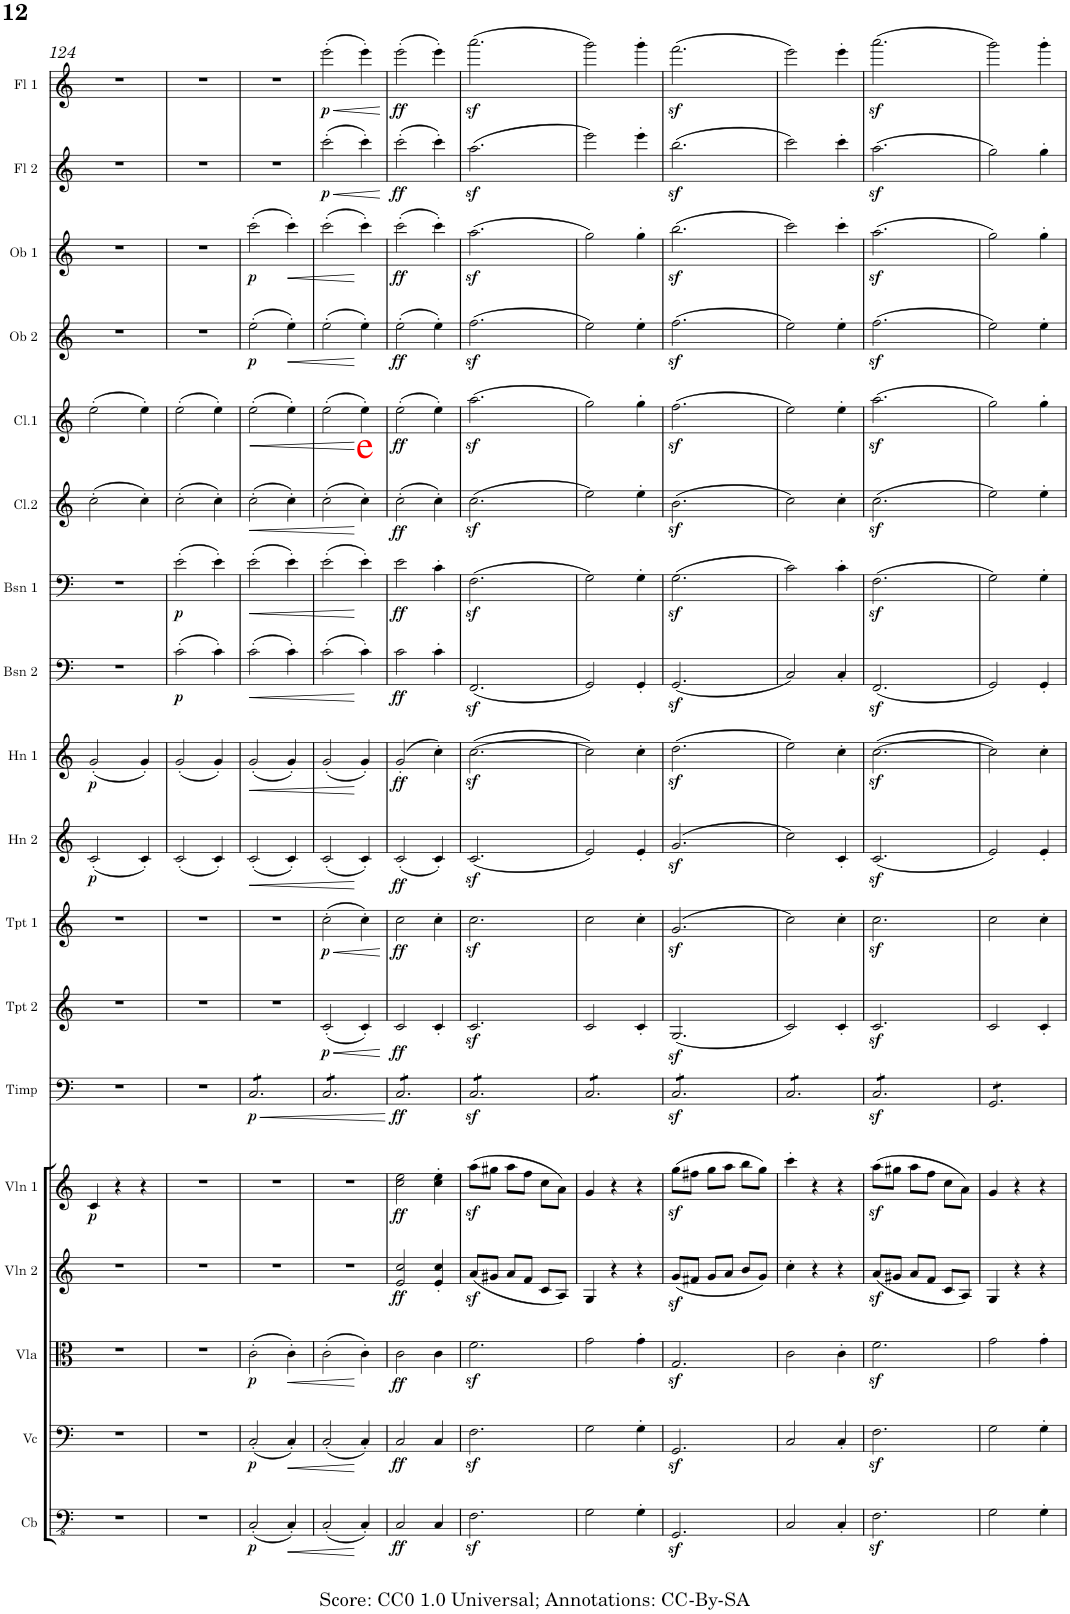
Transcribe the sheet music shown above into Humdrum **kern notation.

**kern	**dynam	**kern	**dynam	**kern	**dynam	**kern	**dynam	**kern	**dynam	**kern	**dynam	**kern	**dynam	**kern	**dynam	**kern	**dynam	**kern	**dynam	**kern	**dynam	**kern	**dynam	**kern	**dynam	**kern	**text	**dynam	**kern	**dynam	**kern	**dynam	**kern	**dynam	**kern	**dynam
*part18	*part18	*part17	*part17	*part16	*part16	*part15	*part15	*part14	*part14	*part13	*part13	*part12	*part12	*part11	*part11	*part10	*part10	*part9	*part9	*part8	*part8	*part7	*part7	*part6	*part6	*part5	*part5	*part5	*part4	*part4	*part3	*part3	*part2	*part2	*part1	*part1
*staff18	*staff18	*staff17	*staff17	*staff16	*staff16	*staff15	*staff15	*staff14	*staff14	*staff13	*staff13	*staff12	*staff12	*staff11	*staff11	*staff10	*staff10	*staff9	*staff9	*staff8	*staff8	*staff7	*staff7	*staff6	*staff6	*staff5	*staff5	*staff5	*staff4	*staff4	*staff3	*staff3	*staff2	*staff2	*staff1	*staff1
*I"Contrabass	*	*I"Violoncello	*	*I"Viola	*	*I"Violin 2	*	*I"Violin 1	*	*I"Timpani	*	*I"C Trumpet 2	*	*I"C Trumpet 1	*	*I"C Horn 2	*	*I"C Horn 1	*	*I"Bassoon 2	*	*I"Bassoon 1	*	*I"C Clarinet 2	*	*I"C Clarinet 1	*	*	*I"Oboe 2	*	*I"Oboe 1	*	*I"Flute 2	*	*I"Flute 1	*
*I'Cb	*	*I'Vc	*	*I'Vla	*	*I'Vln 2	*	*I'Vln 1	*	*I'Timp	*	*I'Tpt 2	*	*I'Tpt 1	*	*I'Hn 2	*	*I'Hn 1	*	*I'Bsn 2	*	*I'Bsn 1	*	*I'Cl.2	*	*I'Cl.1	*	*	*I'Ob 2	*	*I'Ob 1	*	*I'Fl 2	*	*I'Fl 1	*
!!LO:PB:g=z
*clefFv4	*	*clefF4	*	*clefC3	*	*clefG2	*	*clefG2	*	*clefF4	*	*clefG2	*	*clefG2	*	*clefG2	*	*clefG2	*	*clefF4	*	*clefF4	*	*clefG2	*	*clefG2	*	*	*clefG2	*	*clefG2	*	*clefG2	*	*clefG2	*
*	*	*	*	*	*	*	*	*	*	*	*	*	*	*	*	*Trd7c12	*	*Trd7c12	*	*	*	*	*	*Trd1c2	*	*Trd1c2	*	*	*	*	*	*	*	*	*	*
*k[]	*	*k[]	*	*k[]	*	*k[]	*	*k[]	*	*k[]	*	*k[]	*	*k[]	*	*k[]	*	*k[]	*	*k[]	*	*k[]	*	*k[]	*	*k[]	*	*	*k[]	*	*k[]	*	*k[]	*	*k[]	*
*M3/4	*	*M3/4	*	*M3/4	*	*M3/4	*	*M3/4	*	*M3/4	*	*M3/4	*	*M3/4	*	*M3/4	*	*M3/4	*	*M3/4	*	*M3/4	*	*M3/4	*	*M3/4	*	*	*M3/4	*	*M3/4	*	*M3/4	*	*M3/4	*
=124	=124	=124	=124	=124	=124	=124	=124	=124	=124	=124	=124	=124	=124	=124	=124	=124	=124	=124	=124	=124	=124	=124	=124	=124	=124	=124	=124	=124	=124	=124	=124	=124	=124	=124	=124	=124
!	!	!	!	!	!	!	!	!	!LO:DY:b	!	!	!	!	!	!	!	!LO:DY:b	!	!LO:DY:b	!	!	!	!	!	!	!	!	!	!	!	!	!	!	!	!	!
2.r	.	2.r	.	2.r	.	2.r	.	4c/	p	2.r	.	2.r	.	2.r	.	(2c'/	p	(2g'/	p	2.r	.	2.r	.	(2cc'\	.	(2ee'\	.	.	2.r	.	2.r	.	2.r	.	2.r	.
.	.	.	.	.	.	.	.	4r	.	.	.	.	.	.	.	.	.	.	.	.	.	.	.	.	.	.	.	.	.	.	.	.	.	.	.	.
.	.	.	.	.	.	.	.	4r	.	.	.	.	.	.	.	4c'/)	.	4g'/)	.	.	.	.	.	4cc'\)	.	4ee'\)	.	.	.	.	.	.	.	.	.	.
=125	=125	=125	=125	=125	=125	=125	=125	=125	=125	=125	=125	=125	=125	=125	=125	=125	=125	=125	=125	=125	=125	=125	=125	=125	=125	=125	=125	=125	=125	=125	=125	=125	=125	=125	=125	=125
!	!	!	!	!	!	!	!	!	!	!	!	!	!	!	!	!	!	!	!	!	!LO:DY:b	!	!LO:DY:b	!	!	!	!	!	!	!	!	!	!	!	!	!
2.r	.	2.r	.	2.r	.	2.r	.	2.r	.	2.r	.	2.r	.	2.r	.	(2c'/	.	(2g'/	.	(2c'\	p	(2e'\	p	(2cc'\	.	(2ee'\	.	.	2.r	.	2.r	.	2.r	.	2.r	.
.	.	.	.	.	.	.	.	.	.	.	.	.	.	.	.	4c'/)	.	4g'/)	.	4c'\)	.	4e'\)	.	4cc'\)	.	4ee'\)	.	.	.	.	.	.	.	.	.	.
=126	=126	=126	=126	=126	=126	=126	=126	=126	=126	=126	=126	=126	=126	=126	=126	=126	=126	=126	=126	=126	=126	=126	=126	=126	=126	=126	=126	=126	=126	=126	=126	=126	=126	=126	=126	=126
!	!LO:DY:b	!	!LO:DY:b	!	!LO:DY:b	!	!	!	!	!	!LO:HP:b	!	!	!	!	!	!LO:HP:b	!	!LO:HP:b	!	!LO:HP:b	!	!LO:HP:b	!	!LO:HP:b	!	!	!LO:HP:b	!	!	!	!	!	!	!	!
!	!	!	!	!	!	!	!	!	!	!	!LO:DY:n=1:b	!	!	!	!	!	!	!	!	!	!	!	!	!	!	!	!	!	!	!LO:DY:b	!	!LO:DY:b	!	!	!	!
*	*	*	*	*	*	*	*	*	*	*tremolo	*	*	*	*	*	*	*	*	*	*	*	*	*	*	*	*	*	*	*	*	*	*	*	*	*	*
(2CC'/	p	(2C'/	p	(2c'\	p	2.r	.	2.r	.	8C/L	< p	2.r	.	2.r	.	(2c'/	<	(2g'/	<	(2c'\	<	(2e'\	<	(2cc'\	<	(2ee'\	.	<	(2ee'\	p	(2ccc'\	p	2.r	.	2.r	.
.	.	.	.	.	.	.	.	.	.	8C/	.	.	.	.	.	.	.	.	.	.	.	.	.	.	.	.	.	.	.	.	.	.	.	.	.	.
.	.	.	.	.	.	.	.	.	.	8C/	.	.	.	.	.	.	.	.	.	.	.	.	.	.	.	.	.	.	.	.	.	.	.	.	.	.
.	.	.	.	.	.	.	.	.	.	8C/	.	.	.	.	.	.	.	.	.	.	.	.	.	.	.	.	.	.	.	.	.	.	.	.	.	.
!	!LO:HP:b	!	!LO:HP:b	!	!LO:HP:b	!	!	!	!	!	!	!	!	!	!	!	!	!	!	!	!	!	!	!	!	!	!	!	!	!LO:HP:b	!	!LO:HP:b	!	!	!	!
4CC'/)	<	4C'/)	<	4c'\)	<	.	.	.	.	8C/	.	.	.	.	.	4c'/)	.	4g'/)	.	4c'\)	.	4e'\)	.	4cc'\)	.	4ee'\)	.	.	4ee'\)	<	4ccc'\)	<	.	.	.	.
.	.	.	.	.	.	.	.	.	.	8C/J	.	.	.	.	.	.	.	.	.	.	.	.	.	.	.	.	.	.	.	.	.	.	.	.	.	.
=127	=127	=127	=127	=127	=127	=127	=127	=127	=127	=127	=127	=127	=127	=127	=127	=127	=127	=127	=127	=127	=127	=127	=127	=127	=127	=127	=127	=127	=127	=127	=127	=127	=127	=127	=127	=127
!	!	!	!	!	!	!	!	!	!	!	!	!	!LO:HP:b	!	!LO:HP:b	!	!	!	!	!	!	!	!	!	!	!	!	!	!	!	!	!	!	!LO:HP:b	!	!LO:HP:b
!	!	!	!	!	!	!	!	!	!	!	!	!	!LO:DY:n=1:b	!	!LO:DY:n=1:b	!	!	!	!	!	!	!	!	!	!	!	!	!	!	!	!	!	!	!LO:DY:n=1:b	!	!LO:DY:n=1:b
(2CC'/	.	(2C'/	.	(2c'\	.	2.r	.	2.r	.	8C/L	.	(2c'/	< p	(2cc'\	< p	(2c'/	.	(2g'/	.	(2c'\	.	(2e'\	.	(2cc'\	.	(2ee'\	.	.	(2ee'\	.	(2ccc'\	.	(2ccc'\	< p	(2eee'\	< p
.	.	.	.	.	.	.	.	.	.	8C/	.	.	.	.	.	.	.	.	.	.	.	.	.	.	.	.	.	.	.	.	.	.	.	.	.	.
.	.	.	.	.	.	.	.	.	.	8C/	.	.	.	.	.	.	.	.	.	.	.	.	.	.	.	.	.	.	.	.	.	.	.	.	.	.
.	.	.	.	.	.	.	.	.	.	8C/	.	.	.	.	.	.	.	.	.	.	.	.	.	.	.	.	.	.	.	.	.	.	.	.	.	.
!	!	!	!	!	!	!	!	!	!	!	!	!	!	!	!	!	!	!	!	!	!	!	!	!	!	!	!LO:LY:b:color=#FF0000	!	!	!	!	!	!	!	!	!
4CC'/)	[	4C'/)	[	4c'\)	[	.	.	.	.	8C/	.	4c'/)	.	4cc'\)	.	4c'/)	[	4g'/)	[	4c'\)	[	4e'\)	[	4cc'\)	[	4ee'\)	e	[	4ee'\)	[	4ccc'\)	[	4ccc'\)	.	4eee'\)	.
.	.	.	.	.	.	.	.	.	.	8C/J	.	.	.	.	.	.	.	.	.	.	.	.	.	.	.	.	.	.	.	.	.	.	.	.	.	.
.	.	.	.	.	.	.	.	.	.	.	[	.	[	.	[	.	.	.	.	.	.	.	.	.	.	.	.	.	.	.	.	.	.	[	.	[
=128	=128	=128	=128	=128	=128	=128	=128	=128	=128	=128	=128	=128	=128	=128	=128	=128	=128	=128	=128	=128	=128	=128	=128	=128	=128	=128	=128	=128	=128	=128	=128	=128	=128	=128	=128	=128
!	!LO:DY:b	!	!LO:DY:b	!	!LO:DY:b	!	!LO:DY:b	!	!LO:DY:b	!	!LO:DY:b	!	!LO:DY:b	!	!LO:DY:b	!	!LO:DY:b	!	!LO:DY:b	!	!LO:DY:b	!	!LO:DY:b	!	!LO:DY:b	!	!	!LO:DY:b	!	!LO:DY:b	!	!LO:DY:b	!	!LO:DY:b	!	!LO:DY:b
2CC/	ff	2C/	ff	2c\	ff	2e/ 2cc/	ff	2cc\ 2ee\	ff	8C/L	ff	2c/	ff	2cc\	ff	(2c'/	ff	(2g'/	ff	2c\	ff	2e\	ff	(2cc'\	ff	(2ee'\	.	ff	(2ee'\	ff	(2ccc'\	ff	(2ccc'\	ff	(2eee'\	ff
.	.	.	.	.	.	.	.	.	.	8C/	.	.	.	.	.	.	.	.	.	.	.	.	.	.	.	.	.	.	.	.	.	.	.	.	.	.
.	.	.	.	.	.	.	.	.	.	8C/	.	.	.	.	.	.	.	.	.	.	.	.	.	.	.	.	.	.	.	.	.	.	.	.	.	.
.	.	.	.	.	.	.	.	.	.	8C/	.	.	.	.	.	.	.	.	.	.	.	.	.	.	.	.	.	.	.	.	.	.	.	.	.	.
4CC/	.	4C/	.	4c\	.	4e/' 4cc/'	.	4cc\' 4ee\'	.	8C/	.	4c'/	.	4cc'\	.	4c'/)	.	4cc'\)	.	4c'\	.	4c'\	.	4cc'\)	.	4ee'\)	.	.	4ee'\)	.	4ccc'\)	.	4ccc'\)	.	4eee'\)	.
.	.	.	.	.	.	.	.	.	.	8C/J	.	.	.	.	.	.	.	.	.	.	.	.	.	.	.	.	.	.	.	.	.	.	.	.	.	.
=129	=129	=129	=129	=129	=129	=129	=129	=129	=129	=129	=129	=129	=129	=129	=129	=129	=129	=129	=129	=129	=129	=129	=129	=129	=129	=129	=129	=129	=129	=129	=129	=129	=129	=129	=129	=129
2.FFz<\	.	2.Fz<\	.	2.fz<\	.	(8az</L	.	(8aaz<\L	.	8Cz</L	.	2.cz</	.	2.ccz<\	.	(2.cz</	.	([2.ccz<\	.	(2.FFz</	.	(2.Fz<\	.	(2.ccz<\	.	(2.aaz<\	.	.	(2.ffz<\	.	(2.aaz<\	.	(2.aaz<\	.	(2.aaaz<\	.
.	.	.	.	.	.	8g#X/J	.	8gg#X\J	.	8Cz</	.	.	.	.	.	.	.	.	.	.	.	.	.	.	.	.	.	.	.	.	.	.	.	.	.	.
.	.	.	.	.	.	8a/L	.	8aa\L	.	8Cz</	.	.	.	.	.	.	.	.	.	.	.	.	.	.	.	.	.	.	.	.	.	.	.	.	.	.
.	.	.	.	.	.	8f/J	.	8ff\J	.	8Cz</	.	.	.	.	.	.	.	.	.	.	.	.	.	.	.	.	.	.	.	.	.	.	.	.	.	.
.	.	.	.	.	.	8c/L	.	8cc\L	.	8Cz</	.	.	.	.	.	.	.	.	.	.	.	.	.	.	.	.	.	.	.	.	.	.	.	.	.	.
.	.	.	.	.	.	8A/J)	.	8a\J)	.	8Cz</J	.	.	.	.	.	.	.	.	.	.	.	.	.	.	.	.	.	.	.	.	.	.	.	.	.	.
=130	=130	=130	=130	=130	=130	=130	=130	=130	=130	=130	=130	=130	=130	=130	=130	=130	=130	=130	=130	=130	=130	=130	=130	=130	=130	=130	=130	=130	=130	=130	=130	=130	=130	=130	=130	=130
2GG\	.	2G\	.	2g\	.	4G/	.	4g/	.	8C/L	.	2c/	.	2cc\	.	2e/)	.	2cc\])	.	2GG/)	.	2G\)	.	2ee\)	.	2gg\)	.	.	2ee\)	.	2gg\)	.	2eee\)	.	2ggg\)	.
.	.	.	.	.	.	.	.	.	.	8C/	.	.	.	.	.	.	.	.	.	.	.	.	.	.	.	.	.	.	.	.	.	.	.	.	.	.
.	.	.	.	.	.	4r	.	4r	.	8C/	.	.	.	.	.	.	.	.	.	.	.	.	.	.	.	.	.	.	.	.	.	.	.	.	.	.
.	.	.	.	.	.	.	.	.	.	8C/	.	.	.	.	.	.	.	.	.	.	.	.	.	.	.	.	.	.	.	.	.	.	.	.	.	.
4GG'\	.	4G'\	.	4g'\	.	4r	.	4r	.	8C/	.	4c'/	.	4cc'\	.	4e'/	.	4cc'\	.	4GG'/	.	4G'\	.	4ee'\	.	4gg'\	.	.	4ee'\	.	4gg'\	.	4eee'\	.	4ggg'\	.
.	.	.	.	.	.	.	.	.	.	8C/J	.	.	.	.	.	.	.	.	.	.	.	.	.	.	.	.	.	.	.	.	.	.	.	.	.	.
=131	=131	=131	=131	=131	=131	=131	=131	=131	=131	=131	=131	=131	=131	=131	=131	=131	=131	=131	=131	=131	=131	=131	=131	=131	=131	=131	=131	=131	=131	=131	=131	=131	=131	=131	=131	=131
2.GGGz</	.	2.GGz</	.	2.Gz</	.	(8gz</L	.	(8ggz<\L	.	8Cz</L	.	(2.Gz</	.	(2.gz</	.	(2.gz</	.	(2.ddz<\	.	(2.GGz</	.	(2.Gz<\	.	(2.bz<\	.	(2.ffz<\	.	.	(2.ffz<\	.	(2.bbz<\	.	(2.bbz<\	.	(2.fffz<\	.
.	.	.	.	.	.	8f#X/J	.	8ff#X\J	.	8Cz</	.	.	.	.	.	.	.	.	.	.	.	.	.	.	.	.	.	.	.	.	.	.	.	.	.	.
.	.	.	.	.	.	8g/L	.	8gg\L	.	8Cz</	.	.	.	.	.	.	.	.	.	.	.	.	.	.	.	.	.	.	.	.	.	.	.	.	.	.
.	.	.	.	.	.	8a/J	.	8aa\J	.	8Cz</	.	.	.	.	.	.	.	.	.	.	.	.	.	.	.	.	.	.	.	.	.	.	.	.	.	.
.	.	.	.	.	.	8b/L	.	8bb\L	.	8Cz</	.	.	.	.	.	.	.	.	.	.	.	.	.	.	.	.	.	.	.	.	.	.	.	.	.	.
.	.	.	.	.	.	8g/J)	.	8gg\J)	.	8Cz</J	.	.	.	.	.	.	.	.	.	.	.	.	.	.	.	.	.	.	.	.	.	.	.	.	.	.
=132	=132	=132	=132	=132	=132	=132	=132	=132	=132	=132	=132	=132	=132	=132	=132	=132	=132	=132	=132	=132	=132	=132	=132	=132	=132	=132	=132	=132	=132	=132	=132	=132	=132	=132	=132	=132
2CC/	.	2C/	.	2c\	.	4cc'\	.	4ccc'\	.	8C/L	.	2c/)	.	2cc\)	.	2cc\)	.	2ee\)	.	2C/)	.	2c\)	.	2cc\)	.	2ee\)	.	.	2ee\)	.	2ccc\)	.	2ccc\)	.	2eee\)	.
.	.	.	.	.	.	.	.	.	.	8C/	.	.	.	.	.	.	.	.	.	.	.	.	.	.	.	.	.	.	.	.	.	.	.	.	.	.
.	.	.	.	.	.	4r	.	4r	.	8C/	.	.	.	.	.	.	.	.	.	.	.	.	.	.	.	.	.	.	.	.	.	.	.	.	.	.
.	.	.	.	.	.	.	.	.	.	8C/	.	.	.	.	.	.	.	.	.	.	.	.	.	.	.	.	.	.	.	.	.	.	.	.	.	.
4CC'/	.	4C'/	.	4c'\	.	4r	.	4r	.	8C/	.	4c'/	.	4cc'\	.	4c'/	.	4cc'\	.	4C'/	.	4c'\	.	4cc'\	.	4ee'\	.	.	4ee'\	.	4ccc'\	.	4ccc'\	.	4eee'\	.
.	.	.	.	.	.	.	.	.	.	8C/J	.	.	.	.	.	.	.	.	.	.	.	.	.	.	.	.	.	.	.	.	.	.	.	.	.	.
=133	=133	=133	=133	=133	=133	=133	=133	=133	=133	=133	=133	=133	=133	=133	=133	=133	=133	=133	=133	=133	=133	=133	=133	=133	=133	=133	=133	=133	=133	=133	=133	=133	=133	=133	=133	=133
2.FFz<\	.	2.Fz<\	.	2.fz<\	.	(8az</L	.	(8aaz<\L	.	8Cz</L	.	2.cz</	.	2.ccz<\	.	(2.cz</	.	([2.ccz<\	.	(2.FFz</	.	(2.Fz<\	.	(2.ccz<\	.	(2.aaz<\	.	.	(2.ffz<\	.	(2.aaz<\	.	(2.aaz<\	.	(2.aaaz<\	.
.	.	.	.	.	.	8g#X/J	.	8gg#X\J	.	8Cz</	.	.	.	.	.	.	.	.	.	.	.	.	.	.	.	.	.	.	.	.	.	.	.	.	.	.
.	.	.	.	.	.	8a/L	.	8aa\L	.	8Cz</	.	.	.	.	.	.	.	.	.	.	.	.	.	.	.	.	.	.	.	.	.	.	.	.	.	.
.	.	.	.	.	.	8f/J	.	8ff\J	.	8Cz</	.	.	.	.	.	.	.	.	.	.	.	.	.	.	.	.	.	.	.	.	.	.	.	.	.	.
.	.	.	.	.	.	8c/L	.	8cc\L	.	8Cz</	.	.	.	.	.	.	.	.	.	.	.	.	.	.	.	.	.	.	.	.	.	.	.	.	.	.
.	.	.	.	.	.	8A/J)	.	8a\J)	.	8Cz</J	.	.	.	.	.	.	.	.	.	.	.	.	.	.	.	.	.	.	.	.	.	.	.	.	.	.
=134	=134	=134	=134	=134	=134	=134	=134	=134	=134	=134	=134	=134	=134	=134	=134	=134	=134	=134	=134	=134	=134	=134	=134	=134	=134	=134	=134	=134	=134	=134	=134	=134	=134	=134	=134	=134
2GG\	.	2G\	.	2g\	.	4G/	.	4g/	.	8GG/L	.	2c/	.	2cc\	.	2e/)	.	2cc\])	.	2GG/)	.	2G\)	.	2ee\)	.	2gg\)	.	.	2ee\)	.	2gg\)	.	2gg\)	.	2ggg\)	.
.	.	.	.	.	.	.	.	.	.	8GG/	.	.	.	.	.	.	.	.	.	.	.	.	.	.	.	.	.	.	.	.	.	.	.	.	.	.
.	.	.	.	.	.	4r	.	4r	.	8GG/	.	.	.	.	.	.	.	.	.	.	.	.	.	.	.	.	.	.	.	.	.	.	.	.	.	.
.	.	.	.	.	.	.	.	.	.	8GG/	.	.	.	.	.	.	.	.	.	.	.	.	.	.	.	.	.	.	.	.	.	.	.	.	.	.
4GG'\	.	4G'\	.	4g'\	.	4r	.	4r	.	8GG/	.	4c'/	.	4cc'\	.	4e'/	.	4cc'\	.	4GG'/	.	4G'\	.	4ee'\	.	4gg'\	.	.	4ee'\	.	4gg'\	.	4gg'\	.	4ggg'\	.
.	.	.	.	.	.	.	.	.	.	8GG/J	.	.	.	.	.	.	.	.	.	.	.	.	.	.	.	.	.	.	.	.	.	.	.	.	.	.
*	*	*	*	*	*	*	*	*	*	*Xtremolo	*	*	*	*	*	*	*	*	*	*	*	*	*	*	*	*	*	*	*	*	*	*	*	*	*	*
=	=	=	=	=	=	=	=	=	=	=	=	=	=	=	=	=	=	=	=	=	=	=	=	=	=	=	=	=	=	=	=	=	=	=	=	=
*-	*-	*-	*-	*-	*-	*-	*-	*-	*-	*-	*-	*-	*-	*-	*-	*-	*-	*-	*-	*-	*-	*-	*-	*-	*-	*-	*-	*-	*-	*-	*-	*-	*-	*-	*-	*-
